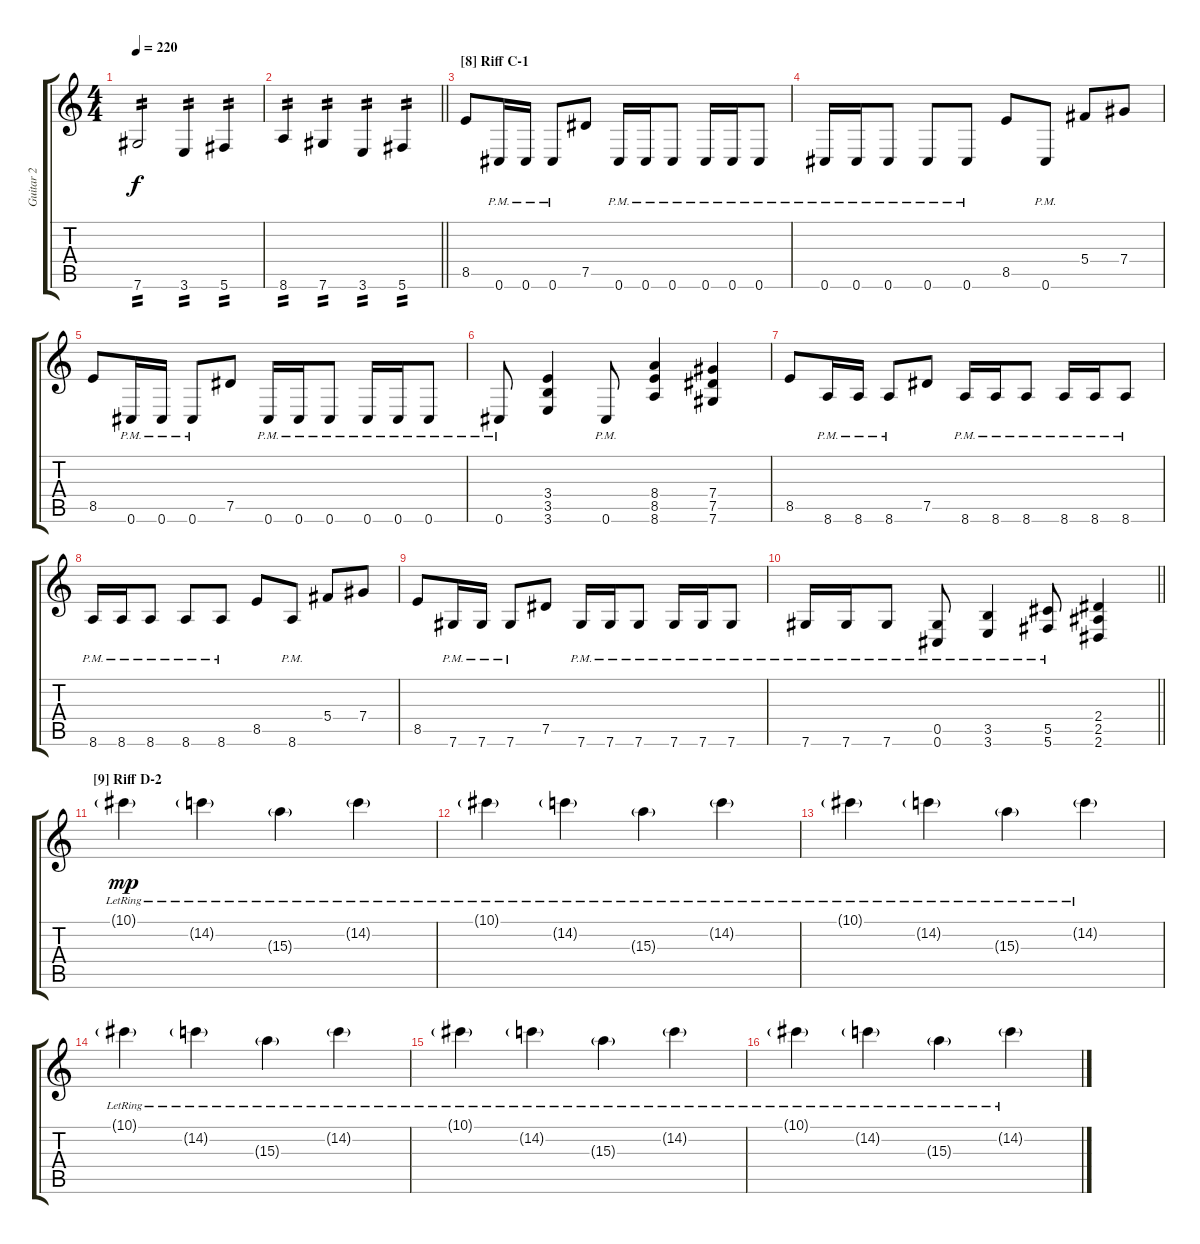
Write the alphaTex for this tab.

\track ("Guitar 2" "Guitar 2") {instrument distortionguitar}
\staff {score tabs}
\tuning (Eb4 Bb3 Gb3 Db3 Ab2 Db2) {hide}
\ts (4 4)
\tempo 220
\clef g2
\ks c
7.6.2{tp 2 dy f} 3.6.4{tp 2} 5.6.4{tp 2} |
\barLineRight lightlight
8.6.4{tp 2} 7.6.4{tp 2} 3.6.4{tp 2} 5.6.4{tp 2} |
\section ("" "[8] Riff C-1")
8.5.8 0.6{pm}.16 0.6{pm}.16 0.6{pm}.8 7.5.8 0.6{pm}.16 0.6{pm}.16 0.6{pm}.8 0.6{pm}.16 0.6{pm}.16 0.6{pm}.8 |
0.6{pm}.16 0.6{pm}.16 0.6{pm}.8 0.6{pm}.8 0.6{pm}.8 8.5.8 0.6{pm}.8 5.4.8 7.4.8 |
8.5.8 0.6{pm}.16 0.6{pm}.16 0.6{pm}.8 7.5.8 0.6{pm}.16 0.6{pm}.16 0.6{pm}.8 0.6{pm}.16 0.6{pm}.16 0.6{pm}.8 |
0.6{pm}.8 (3.4 3.5 3.6).4 0.6{pm}.8 (8.4 8.5 8.6).4 (7.4 7.5 7.6).4 |
8.5.8 8.6{pm}.16 8.6{pm}.16 8.6{pm}.8 7.5.8 8.6{pm}.16 8.6{pm}.16 8.6{pm}.8 8.6{pm}.16 8.6{pm}.16 8.6{pm}.8 |
8.6{pm}.16 8.6{pm}.16 8.6{pm}.8 8.6{pm}.8 8.6{pm}.8 8.5.8 8.6{pm}.8 5.4.8 7.4.8 |
8.5.8 7.6{pm}.16 7.6{pm}.16 7.6{pm}.8 7.5.8 7.6{pm}.16 7.6{pm}.16 7.6{pm}.8 7.6{pm}.16 7.6{pm}.16 7.6{pm}.8 |
\barLineRight lightlight
7.6{pm}.16 7.6{pm}.16 7.6{pm}.8 (0.5{pm} 0.6{pm}).8 (3.5{pm} 3.6{pm}).4 (5.5{pm} 5.6{pm}).8 (2.4 2.5 2.6).4 |
\section ("" "[9] Riff D-2")
10.1{g lr}.4{dy mp} 14.2{g lr}.4 15.3{g lr}.4 14.2{g lr}.4 |
10.1{g lr}.4 14.2{g lr}.4 15.3{g lr}.4 14.2{g lr}.4 |
10.1{g lr}.4 14.2{g lr}.4 15.3{g lr}.4 14.2{g lr}.4 |
10.1{g lr}.4 14.2{g lr}.4 15.3{g lr}.4 14.2{g lr}.4 |
10.1{g lr}.4 14.2{g lr}.4 15.3{g lr}.4 14.2{g lr}.4 |
10.1{g lr}.4 14.2{g lr}.4 15.3{g lr}.4 14.2{g lr}.4
